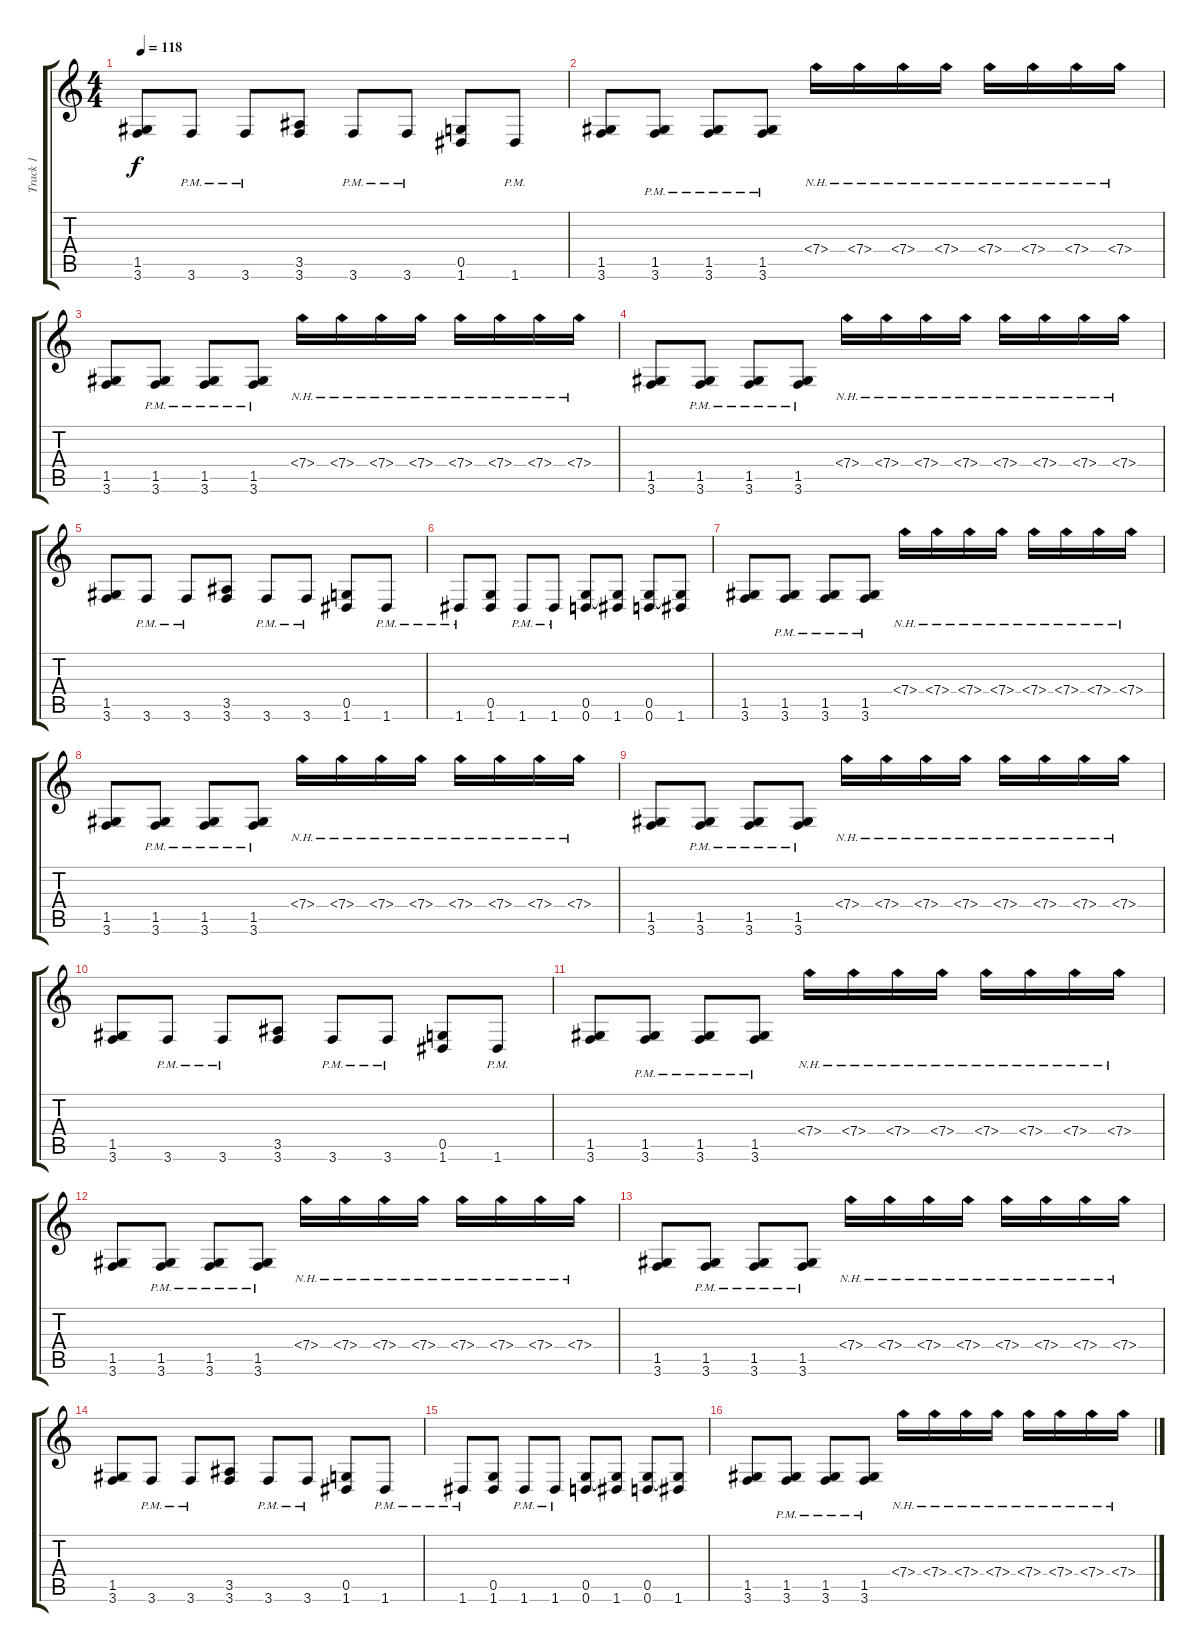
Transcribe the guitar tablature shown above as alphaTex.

\track ("Track 1" "Track 1") {instrument overdrivenguitar}
\staff {score tabs}
\tuning (D4 A3 F3 C3 G2 D2) {hide}
\ts (4 4)
\tempo 118
\clef g2
\ks c
(1.5 3.6).8{dy f} 3.6{pm}.8 3.6{pm}.8 (3.5 3.6).8 3.6{pm}.8 3.6{pm}.8 (0.5 1.6).8 1.6{pm}.8 |
(1.5 3.6).8 (1.5{pm} 3.6{pm}).8 (1.5{pm} 3.6{pm}).8 (1.5{pm} 3.6{pm}).8 7.4{nh}.16 7.4{nh}.16 7.4{nh}.16 7.4{nh}.16 7.4{nh}.16 7.4{nh}.16 7.4{nh}.16 7.4{nh}.16 |
(1.5 3.6).8 (1.5{pm} 3.6{pm}).8 (1.5{pm} 3.6{pm}).8 (1.5{pm} 3.6{pm}).8 7.4{nh}.16 7.4{nh}.16 7.4{nh}.16 7.4{nh}.16 7.4{nh}.16 7.4{nh}.16 7.4{nh}.16 7.4{nh}.16 |
(1.5 3.6).8 (1.5{pm} 3.6{pm}).8 (1.5{pm} 3.6{pm}).8 (1.5{pm} 3.6{pm}).8 7.4{nh}.16 7.4{nh}.16 7.4{nh}.16 7.4{nh}.16 7.4{nh}.16 7.4{nh}.16 7.4{nh}.16 7.4{nh}.16 |
(1.5 3.6).8 3.6{pm}.8 3.6{pm}.8 (3.5 3.6).8 3.6{pm}.8 3.6{pm}.8 (0.5 1.6).8 1.6{pm}.8 |
1.6{pm}.8 (0.5 1.6).8 1.6{pm}.8 1.6{pm}.8 (0.5 0.6).8 (0.5{t} 1.6).8 (0.5 0.6).8 (0.5{t} 1.6).8 |
(1.5 3.6).8 (1.5{pm} 3.6{pm}).8 (1.5{pm} 3.6{pm}).8 (1.5{pm} 3.6{pm}).8 7.4{nh}.16 7.4{nh}.16 7.4{nh}.16 7.4{nh}.16 7.4{nh}.16 7.4{nh}.16 7.4{nh}.16 7.4{nh}.16 |
(1.5 3.6).8 (1.5{pm} 3.6{pm}).8 (1.5{pm} 3.6{pm}).8 (1.5{pm} 3.6{pm}).8 7.4{nh}.16 7.4{nh}.16 7.4{nh}.16 7.4{nh}.16 7.4{nh}.16 7.4{nh}.16 7.4{nh}.16 7.4{nh}.16 |
(1.5 3.6).8 (1.5{pm} 3.6{pm}).8 (1.5{pm} 3.6{pm}).8 (1.5{pm} 3.6{pm}).8 7.4{nh}.16 7.4{nh}.16 7.4{nh}.16 7.4{nh}.16 7.4{nh}.16 7.4{nh}.16 7.4{nh}.16 7.4{nh}.16 |
(1.5 3.6).8 3.6{pm}.8 3.6{pm}.8 (3.5 3.6).8 3.6{pm}.8 3.6{pm}.8 (0.5 1.6).8 1.6{pm}.8 |
(1.5 3.6).8 (1.5{pm} 3.6{pm}).8 (1.5{pm} 3.6{pm}).8 (1.5{pm} 3.6{pm}).8 7.4{nh}.16 7.4{nh}.16 7.4{nh}.16 7.4{nh}.16 7.4{nh}.16 7.4{nh}.16 7.4{nh}.16 7.4{nh}.16 |
(1.5 3.6).8 (1.5{pm} 3.6{pm}).8 (1.5{pm} 3.6{pm}).8 (1.5{pm} 3.6{pm}).8 7.4{nh}.16 7.4{nh}.16 7.4{nh}.16 7.4{nh}.16 7.4{nh}.16 7.4{nh}.16 7.4{nh}.16 7.4{nh}.16 |
(1.5 3.6).8 (1.5{pm} 3.6{pm}).8 (1.5{pm} 3.6{pm}).8 (1.5{pm} 3.6{pm}).8 7.4{nh}.16 7.4{nh}.16 7.4{nh}.16 7.4{nh}.16 7.4{nh}.16 7.4{nh}.16 7.4{nh}.16 7.4{nh}.16 |
(1.5 3.6).8 3.6{pm}.8 3.6{pm}.8 (3.5 3.6).8 3.6{pm}.8 3.6{pm}.8 (0.5 1.6).8 1.6{pm}.8 |
1.6{pm}.8 (0.5 1.6).8 1.6{pm}.8 1.6{pm}.8 (0.5 0.6).8 (0.5{t} 1.6).8 (0.5 0.6).8 (0.5{t} 1.6).8 |
(1.5 3.6).8 (1.5{pm} 3.6{pm}).8 (1.5{pm} 3.6{pm}).8 (1.5{pm} 3.6{pm}).8 7.4{nh}.16 7.4{nh}.16 7.4{nh}.16 7.4{nh}.16 7.4{nh}.16 7.4{nh}.16 7.4{nh}.16 7.4{nh}.16
